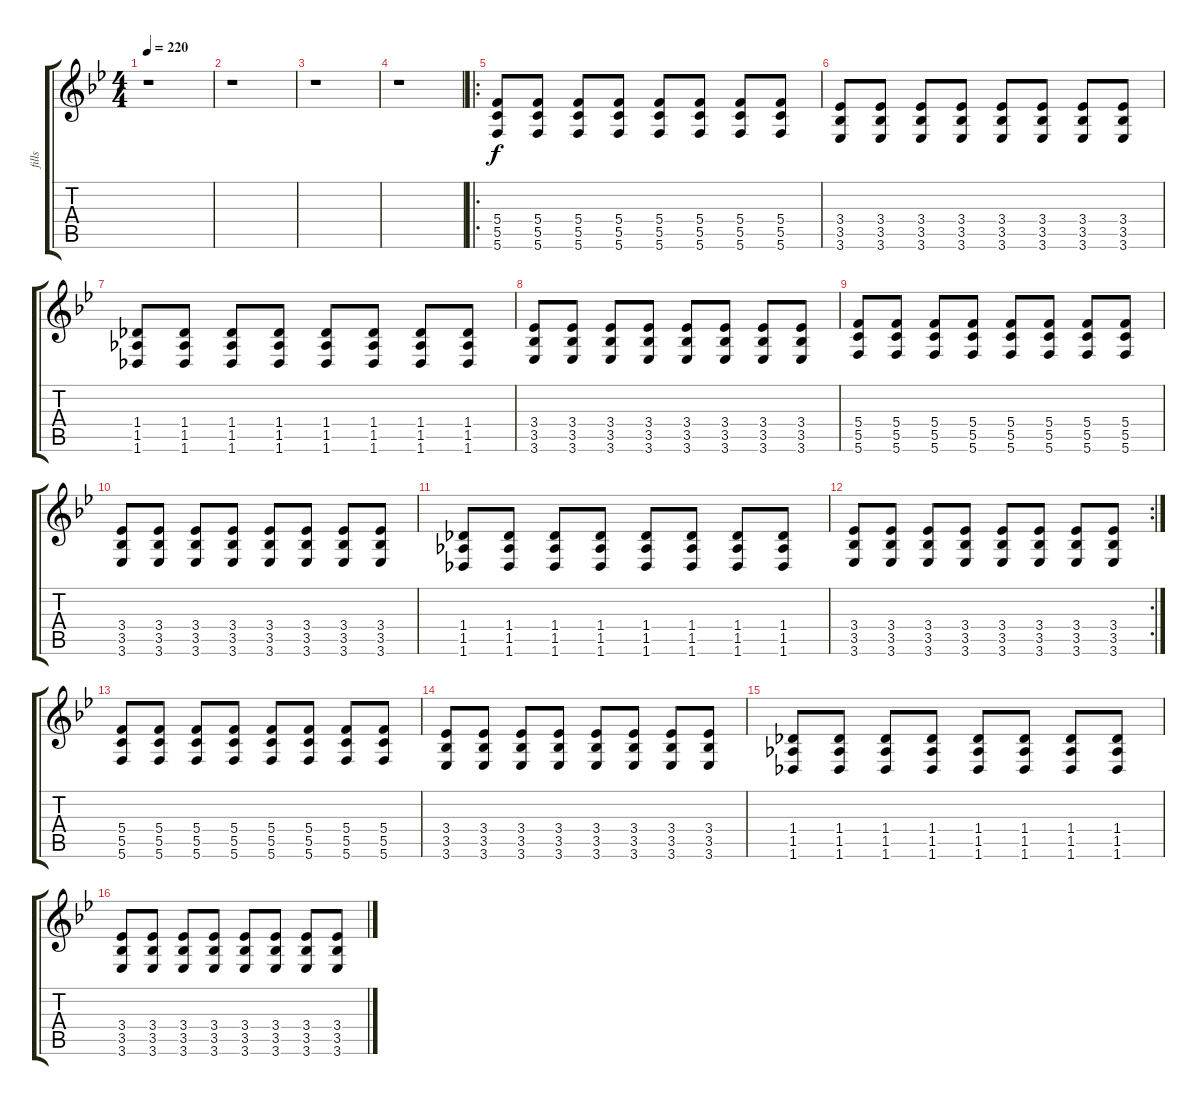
\track ("fills" "fills") {instrument overdrivenguitar}
\staff {score tabs}
\tuning (D4 A3 F3 C3 G2 C2) {hide}
\ts (4 4)
\tempo 220
\clef g2
\ks bb
r.1{dy f} |
r.1 |
r.1 |
r.1 |
\ro
(5.4 5.5 5.6).8 (5.4 5.5 5.6).8 (5.4 5.5 5.6).8 (5.4 5.5 5.6).8 (5.4 5.5 5.6).8 (5.4 5.5 5.6).8 (5.4 5.5 5.6).8 (5.4 5.5 5.6).8 |
(3.4 3.5 3.6).8 (3.4 3.5 3.6).8 (3.4 3.5 3.6).8 (3.4 3.5 3.6).8 (3.4 3.5 3.6).8 (3.4 3.5 3.6).8 (3.4 3.5 3.6).8 (3.4 3.5 3.6).8 |
(1.4 1.5 1.6).8 (1.4 1.5 1.6).8 (1.4 1.5 1.6).8 (1.4 1.5 1.6).8 (1.4 1.5 1.6).8 (1.4 1.5 1.6).8 (1.4 1.5 1.6).8 (1.4 1.5 1.6).8 |
(3.4 3.5 3.6).8 (3.4 3.5 3.6).8 (3.4 3.5 3.6).8 (3.4 3.5 3.6).8 (3.4 3.5 3.6).8 (3.4 3.5 3.6).8 (3.4 3.5 3.6).8 (3.4 3.5 3.6).8 |
(5.4 5.5 5.6).8 (5.4 5.5 5.6).8 (5.4 5.5 5.6).8 (5.4 5.5 5.6).8 (5.4 5.5 5.6).8 (5.4 5.5 5.6).8 (5.4 5.5 5.6).8 (5.4 5.5 5.6).8 |
(3.4 3.5 3.6).8 (3.4 3.5 3.6).8 (3.4 3.5 3.6).8 (3.4 3.5 3.6).8 (3.4 3.5 3.6).8 (3.4 3.5 3.6).8 (3.4 3.5 3.6).8 (3.4 3.5 3.6).8 |
(1.4 1.5 1.6).8 (1.4 1.5 1.6).8 (1.4 1.5 1.6).8 (1.4 1.5 1.6).8 (1.4 1.5 1.6).8 (1.4 1.5 1.6).8 (1.4 1.5 1.6).8 (1.4 1.5 1.6).8 |
\rc 2
(3.4 3.5 3.6).8 (3.4 3.5 3.6).8 (3.4 3.5 3.6).8 (3.4 3.5 3.6).8 (3.4 3.5 3.6).8 (3.4 3.5 3.6).8 (3.4 3.5 3.6).8 (3.4 3.5 3.6).8 |
(5.4 5.5 5.6).8 (5.4 5.5 5.6).8 (5.4 5.5 5.6).8 (5.4 5.5 5.6).8 (5.4 5.5 5.6).8 (5.4 5.5 5.6).8 (5.4 5.5 5.6).8 (5.4 5.5 5.6).8 |
(3.4 3.5 3.6).8 (3.4 3.5 3.6).8 (3.4 3.5 3.6).8 (3.4 3.5 3.6).8 (3.4 3.5 3.6).8 (3.4 3.5 3.6).8 (3.4 3.5 3.6).8 (3.4 3.5 3.6).8 |
(1.4 1.5 1.6).8 (1.4 1.5 1.6).8 (1.4 1.5 1.6).8 (1.4 1.5 1.6).8 (1.4 1.5 1.6).8 (1.4 1.5 1.6).8 (1.4 1.5 1.6).8 (1.4 1.5 1.6).8 |
(3.4 3.5 3.6).8 (3.4 3.5 3.6).8 (3.4 3.5 3.6).8 (3.4 3.5 3.6).8 (3.4 3.5 3.6).8 (3.4 3.5 3.6).8 (3.4 3.5 3.6).8 (3.4 3.5 3.6).8
